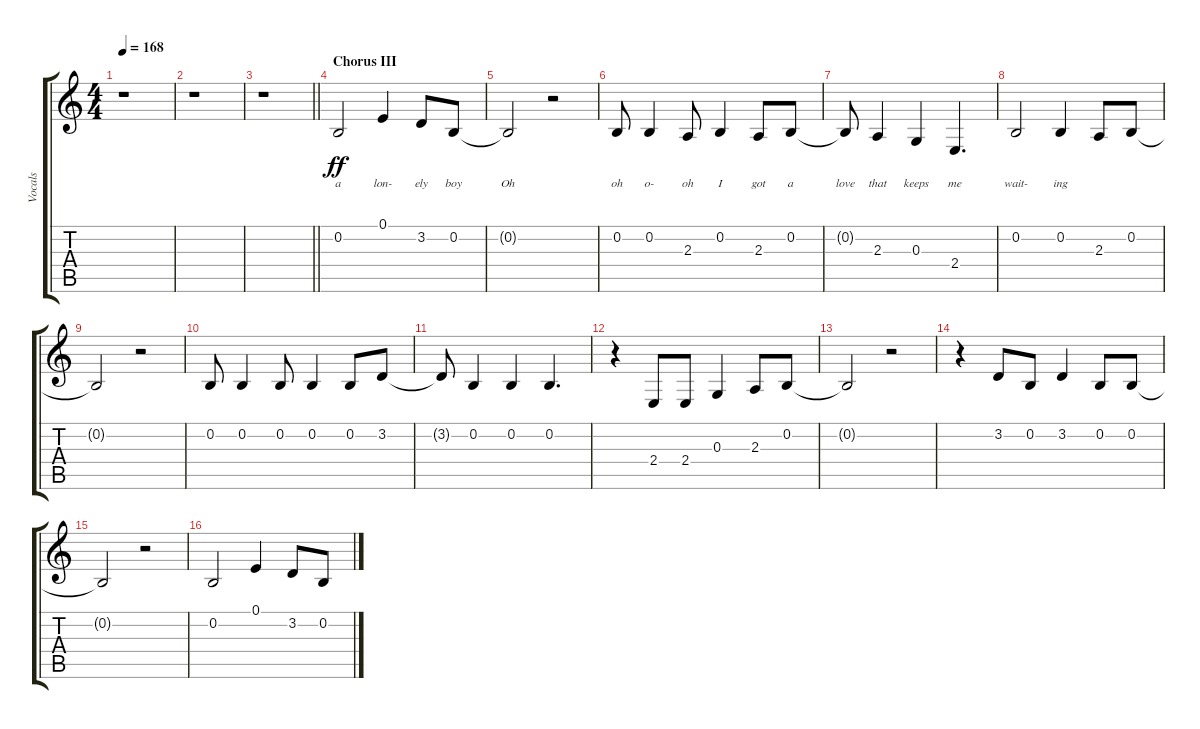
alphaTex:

\track ("Vocals" "Vocals") {instrument altosax}
\staff {score tabs}
\tuning (E4 B3 G3 D3 A2 E2) {hide}
\ts (4 4)
\tempo 168
\clef g2
\ks c
r.1{dy ff} |
r.1 |
\barLineRight lightlight
r.1 |
\section ("" "Chorus III")
0.2.2{lyrics (0 "a") lyrics (1 "") lyrics (2 "") lyrics (3 "") lyrics (4 "")} 0.1.4{lyrics (0 "lon-") lyrics (1 "") lyrics (2 "") lyrics (3 "") lyrics (4 "")} 3.2.8{lyrics (0 "ely") lyrics (1 "") lyrics (2 "") lyrics (3 "") lyrics (4 "")} 0.2.8{lyrics (0 "boy") lyrics (1 "") lyrics (2 "") lyrics (3 "") lyrics (4 "")} |
0.2{t}.2{lyrics (0 "Oh") lyrics (1 "") lyrics (2 "") lyrics (3 "") lyrics (4 "")} r.2 |
0.2.8{lyrics (0 "oh") lyrics (1 "") lyrics (2 "") lyrics (3 "") lyrics (4 "")} 0.2.4{lyrics (0 "o-") lyrics (1 "") lyrics (2 "") lyrics (3 "") lyrics (4 "")} 2.3.8{lyrics (0 "oh") lyrics (1 "") lyrics (2 "") lyrics (3 "") lyrics (4 "")} 0.2.4{lyrics (0 "I") lyrics (1 "") lyrics (2 "") lyrics (3 "") lyrics (4 "")} 2.3.8{lyrics (0 "got") lyrics (1 "") lyrics (2 "") lyrics (3 "") lyrics (4 "")} 0.2.8{lyrics (0 "a") lyrics (1 "") lyrics (2 "") lyrics (3 "") lyrics (4 "")} |
0.2{t}.8{lyrics (0 "love") lyrics (1 "") lyrics (2 "") lyrics (3 "") lyrics (4 "")} 2.3.4{lyrics (0 "that") lyrics (1 "") lyrics (2 "") lyrics (3 "") lyrics (4 "")} 0.3.4{lyrics (0 "keeps") lyrics (1 "") lyrics (2 "") lyrics (3 "") lyrics (4 "")} 2.4.4{d lyrics (0 "me") lyrics (1 "") lyrics (2 "") lyrics (3 "") lyrics (4 "")} |
0.2.2{lyrics (0 "wait-") lyrics (1 "") lyrics (2 "") lyrics (3 "") lyrics (4 "")} 0.2.4{lyrics (0 "ing") lyrics (1 "") lyrics (2 "") lyrics (3 "") lyrics (4 "")} 2.3.8 0.2.8 |
0.2{t}.2 r.2 |
0.2.8 0.2.4 0.2.8 0.2.4 0.2.8 3.2.8 |
3.2{t}.8 0.2.4 0.2.4 0.2.4{d} |
r.4 2.4.8 2.4.8 0.3.4 2.3.8 0.2.8 |
0.2{t}.2 r.2 |
r.4 3.2.8 0.2.8 3.2.4 0.2.8 0.2.8 |
0.2{t}.2 r.2 |
0.2.2 0.1.4 3.2.8 0.2.8
